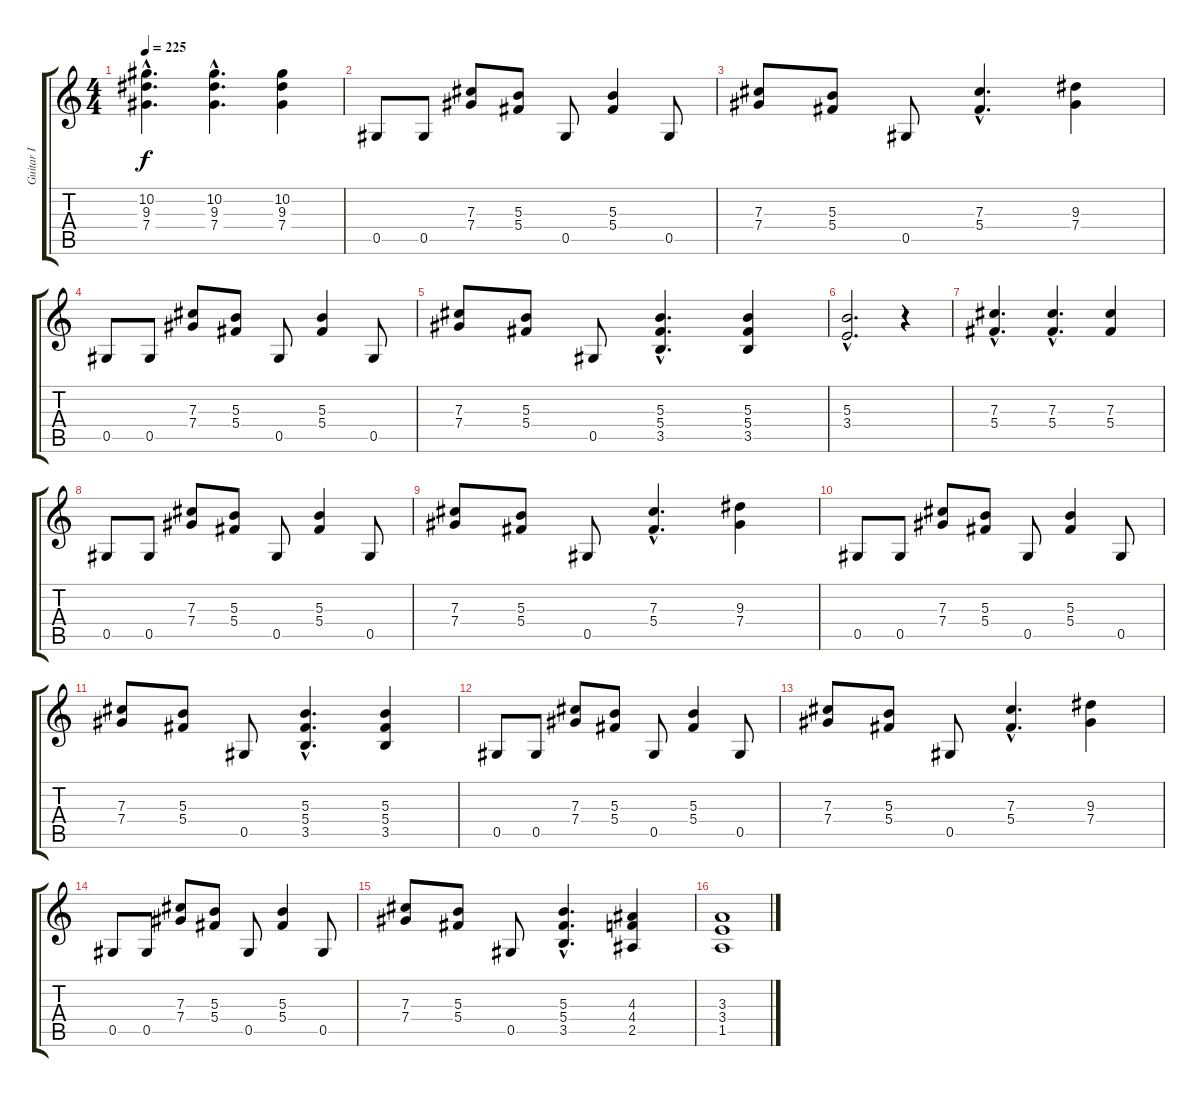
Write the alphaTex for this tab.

\track ("Guitar I" "Guitar I") {instrument overdrivenguitar}
\staff {score tabs}
\tuning (Eb4 Bb3 Gb3 Db3 Ab2 Eb2) {hide}
\ts (4 4)
\tempo 225
\clef g2
\ks c
(10.2{hac} 9.3{hac} 7.4{hac}).4{d dy f} (10.2{hac} 9.3{hac} 7.4{hac}).4{d} (10.2 9.3 7.4).4 |
0.5.8 0.5.8 (7.3 7.4).8 (5.3 5.4).8 0.5.8 (5.3 5.4).4 0.5.8 |
(7.3 7.4).8 (5.3 5.4).8 0.5.8 (7.3{hac} 5.4{hac}).4{d} (9.3 7.4).4 |
0.5.8 0.5.8 (7.3 7.4).8 (5.3 5.4).8 0.5.8 (5.3 5.4).4 0.5.8 |
(7.3 7.4).8 (5.3 5.4).8 0.5.8 (5.3{hac} 5.4{hac} 3.5{hac}).4{d} (5.3 5.4 3.5).4 |
(5.3{hac} 3.4{hac}).2{d} r.4 |
(7.3{hac} 5.4{hac}).4{d} (7.3{hac} 5.4{hac}).4{d} (7.3 5.4).4 |
0.5.8 0.5.8 (7.3 7.4).8 (5.3 5.4).8 0.5.8 (5.3 5.4).4 0.5.8 |
(7.3 7.4).8 (5.3 5.4).8 0.5.8 (7.3{hac} 5.4{hac}).4{d} (9.3 7.4).4 |
0.5.8 0.5.8 (7.3 7.4).8 (5.3 5.4).8 0.5.8 (5.3 5.4).4 0.5.8 |
(7.3 7.4).8 (5.3 5.4).8 0.5.8 (5.3{hac} 5.4{hac} 3.5{hac}).4{d} (5.3 5.4 3.5).4 |
0.5.8 0.5.8 (7.3 7.4).8 (5.3 5.4).8 0.5.8 (5.3 5.4).4 0.5.8 |
(7.3 7.4).8 (5.3 5.4).8 0.5.8 (7.3{hac} 5.4{hac}).4{d} (9.3 7.4).4 |
0.5.8 0.5.8 (7.3 7.4).8 (5.3 5.4).8 0.5.8 (5.3 5.4).4 0.5.8 |
(7.3 7.4).8 (5.3 5.4).8 0.5.8 (5.3{hac} 5.4{hac} 3.5{hac}).4{d} (4.3 4.4 2.5).4 |
(3.3 3.4 1.5).1
